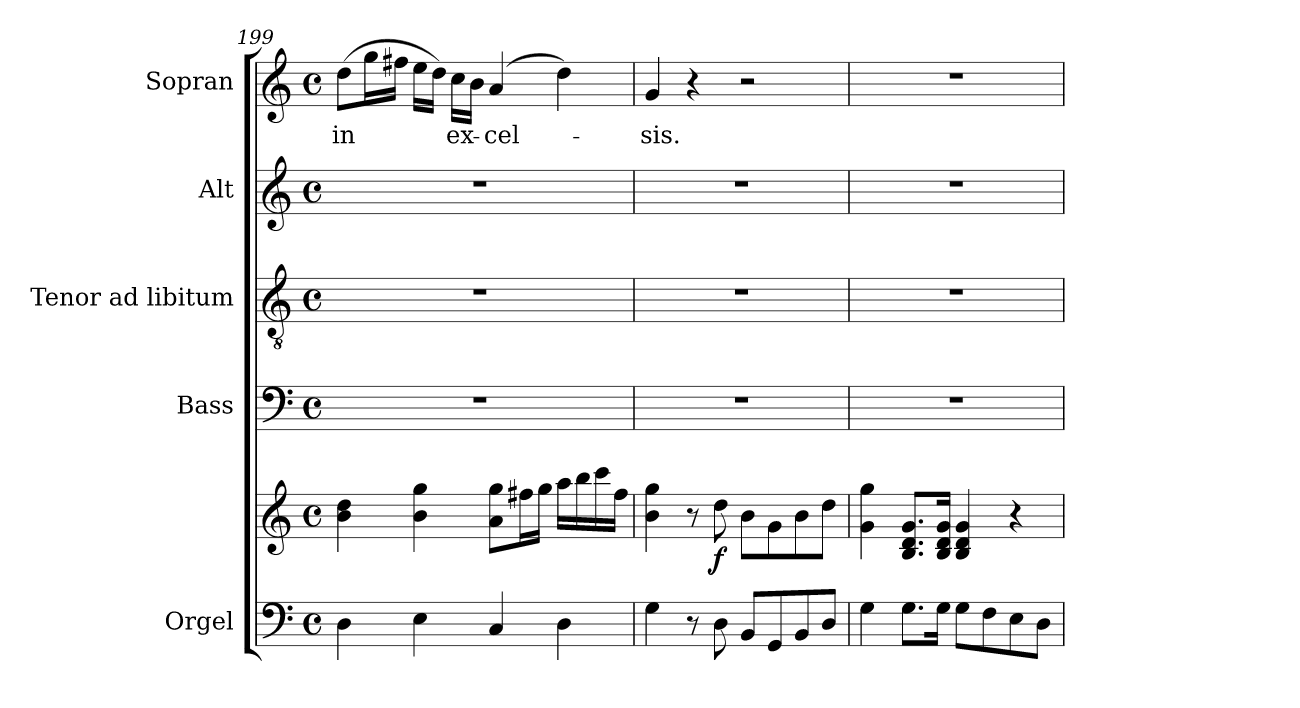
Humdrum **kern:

**kern	**kern	**dynam	**kern	**kern	**kern	**kern	**text
*part5	*part5	*part5	*part4	*part3	*part2	*part1	*part1
*staff6	*staff5	*staff5/6	*staff4	*staff3	*staff2	*staff1	*staff1
*I"Orgel	*	*	*I"Bass	*I"Tenor ad libitum	*I"Alt	*I"Sopran	*
*I'Org.	*	*	*I'B.	*I'T.	*I'A.	*I'S.	*
*clefF4	*clefG2	*	*clefF4	*clefGv2	*clefG2	*clefG2	*
*k[]	*k[]	*	*k[]	*k[]	*k[]	*k[]	*
*C:	*C:	*	*C:	*C:	*C:	*C:	*
*M4/4	*M4/4	*	*M4/4	*M4/4	*M4/4	*M4/4	*
*met(c)	*met(c)	*	*met(c)	*met(c)	*met(c)	*met(c)	*
=199	=199	=199	=199	=199	=199	=199	=199
!	!	!	!	!	!	!	!LO:LY:b
4D\	4b\ 4dd\	.	1r	1r	1r	(>8dd\L	in
.	.	.	.	.	.	16gg\L	.
.	.	.	.	.	.	16ff#X\JJ	.
4E\	4b\ 4gg\	.	.	.	.	16ee\LL	.
.	.	.	.	.	.	16dd\JJ)	.
!	!	!	!	!	!	!	!LO:LY:b
.	.	.	.	.	.	16cc\LL	ex-
.	.	.	.	.	.	16b\JJ	.
!	!	!	!	!	!	!	!LO:LY:b
4C/	8a\ 8gg\L	.	.	.	.	(4a/	-cel-
.	16ff#X\L	.	.	.	.	.	.
.	16gg\JJ	.	.	.	.	.	.
4D\	16aa\LL	.	.	.	.	4dd\)	.
.	16bb\	.	.	.	.	.	.
.	16ccc\	.	.	.	.	.	.
.	16ff#\JJ	.	.	.	.	.	.
=200	=200	=200	=200	=200	=200	=200	=200
!	!	!	!	!	!	!	!LO:LY:b
4G\	4b\ 4gg\	.	1r	1r	1r	4g/	-sis.
8r	8r	.	.	.	.	4r	.
!	!	!LO:DY:b	!	!	!	!	!
8D\	8dd\	f	.	.	.	.	.
8BB/L	8b\L	.	.	.	.	2r	.
8GG/	8g\	.	.	.	.	.	.
8BB/	8b\	.	.	.	.	.	.
8D/J	8dd\J	.	.	.	.	.	.
=201	=201	=201	=201	=201	=201	=201	=201
4G\	4g\ 4gg\	.	1r	1r	1r	1r	.
8.G\L	8.B/ 8.d/ 8.g/L	.	.	.	.	.	.
16G\Jk	16B/ 16d/ 16g/Jk	.	.	.	.	.	.
8G\L	4B/ 4d/ 4g/	.	.	.	.	.	.
8F\	.	.	.	.	.	.	.
8E\	4r	.	.	.	.	.	.
8D\J	.	.	.	.	.	.	.
=	=	=	=	=	=	=	=
*-	*-	*-	*-	*-	*-	*-	*-
